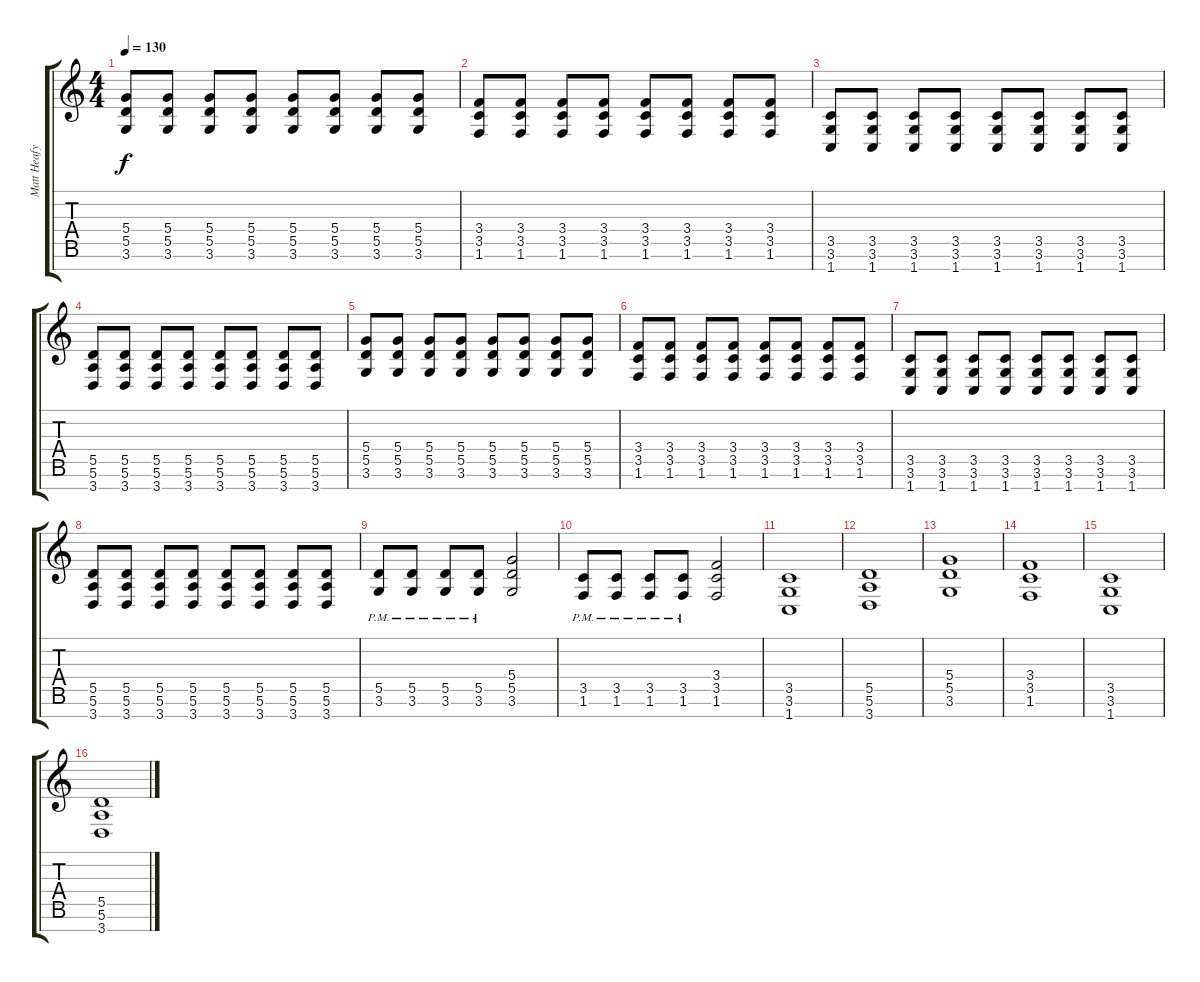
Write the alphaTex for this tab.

\track ("Matt Heafy Rythm" "Matt Heafy") {instrument distortionguitar}
\staff {score tabs}
\tuning (E4 B3 G3 D3 A2 E2 B1) {hide}
\ts (4 4)
\tempo 130
\clef g2
\ks c
(5.4 5.5 3.6).8{dy f} (5.4 5.5 3.6).8 (5.4 5.5 3.6).8 (5.4 5.5 3.6).8 (5.4 5.5 3.6).8 (5.4 5.5 3.6).8 (5.4 5.5 3.6).8 (5.4 5.5 3.6).8 |
(3.4 3.5 1.6).8 (3.4 3.5 1.6).8 (3.4 3.5 1.6).8 (3.4 3.5 1.6).8 (3.4 3.5 1.6).8 (3.4 3.5 1.6).8 (3.4 3.5 1.6).8 (3.4 3.5 1.6).8 |
(3.5 3.6 1.7).8 (3.5 3.6 1.7).8 (3.5 3.6 1.7).8 (3.5 3.6 1.7).8 (3.5 3.6 1.7).8 (3.5 3.6 1.7).8 (3.5 3.6 1.7).8 (3.5 3.6 1.7).8 |
(5.5 5.6 3.7).8 (5.5 5.6 3.7).8 (5.5 5.6 3.7).8 (5.5 5.6 3.7).8 (5.5 5.6 3.7).8 (5.5 5.6 3.7).8 (5.5 5.6 3.7).8 (5.5 5.6 3.7).8 |
(5.4 5.5 3.6).8 (5.4 5.5 3.6).8 (5.4 5.5 3.6).8 (5.4 5.5 3.6).8 (5.4 5.5 3.6).8 (5.4 5.5 3.6).8 (5.4 5.5 3.6).8 (5.4 5.5 3.6).8 |
(3.4 3.5 1.6).8 (3.4 3.5 1.6).8 (3.4 3.5 1.6).8 (3.4 3.5 1.6).8 (3.4 3.5 1.6).8 (3.4 3.5 1.6).8 (3.4 3.5 1.6).8 (3.4 3.5 1.6).8 |
(3.5 3.6 1.7).8 (3.5 3.6 1.7).8 (3.5 3.6 1.7).8 (3.5 3.6 1.7).8 (3.5 3.6 1.7).8 (3.5 3.6 1.7).8 (3.5 3.6 1.7).8 (3.5 3.6 1.7).8 |
(5.5 5.6 3.7).8 (5.5 5.6 3.7).8 (5.5 5.6 3.7).8 (5.5 5.6 3.7).8 (5.5 5.6 3.7).8 (5.5 5.6 3.7).8 (5.5 5.6 3.7).8 (5.5 5.6 3.7).8 |
(5.5{pm} 3.6{pm}).8 (5.5{pm} 3.6{pm}).8 (5.5{pm} 3.6{pm}).8 (5.5{pm} 3.6{pm}).8 (5.4 5.5 3.6).2 |
(3.5{pm} 1.6{pm}).8 (3.5{pm} 1.6{pm}).8 (3.5{pm} 1.6{pm}).8 (3.5{pm} 1.6{pm}).8 (3.4 3.5 1.6).2 |
(3.5 3.6 1.7).1 |
(5.5 5.6 3.7).1 |
(5.4 5.5 3.6).1 |
(3.4 3.5 1.6).1 |
(3.5 3.6 1.7).1 |
(5.5 5.6 3.7).1
